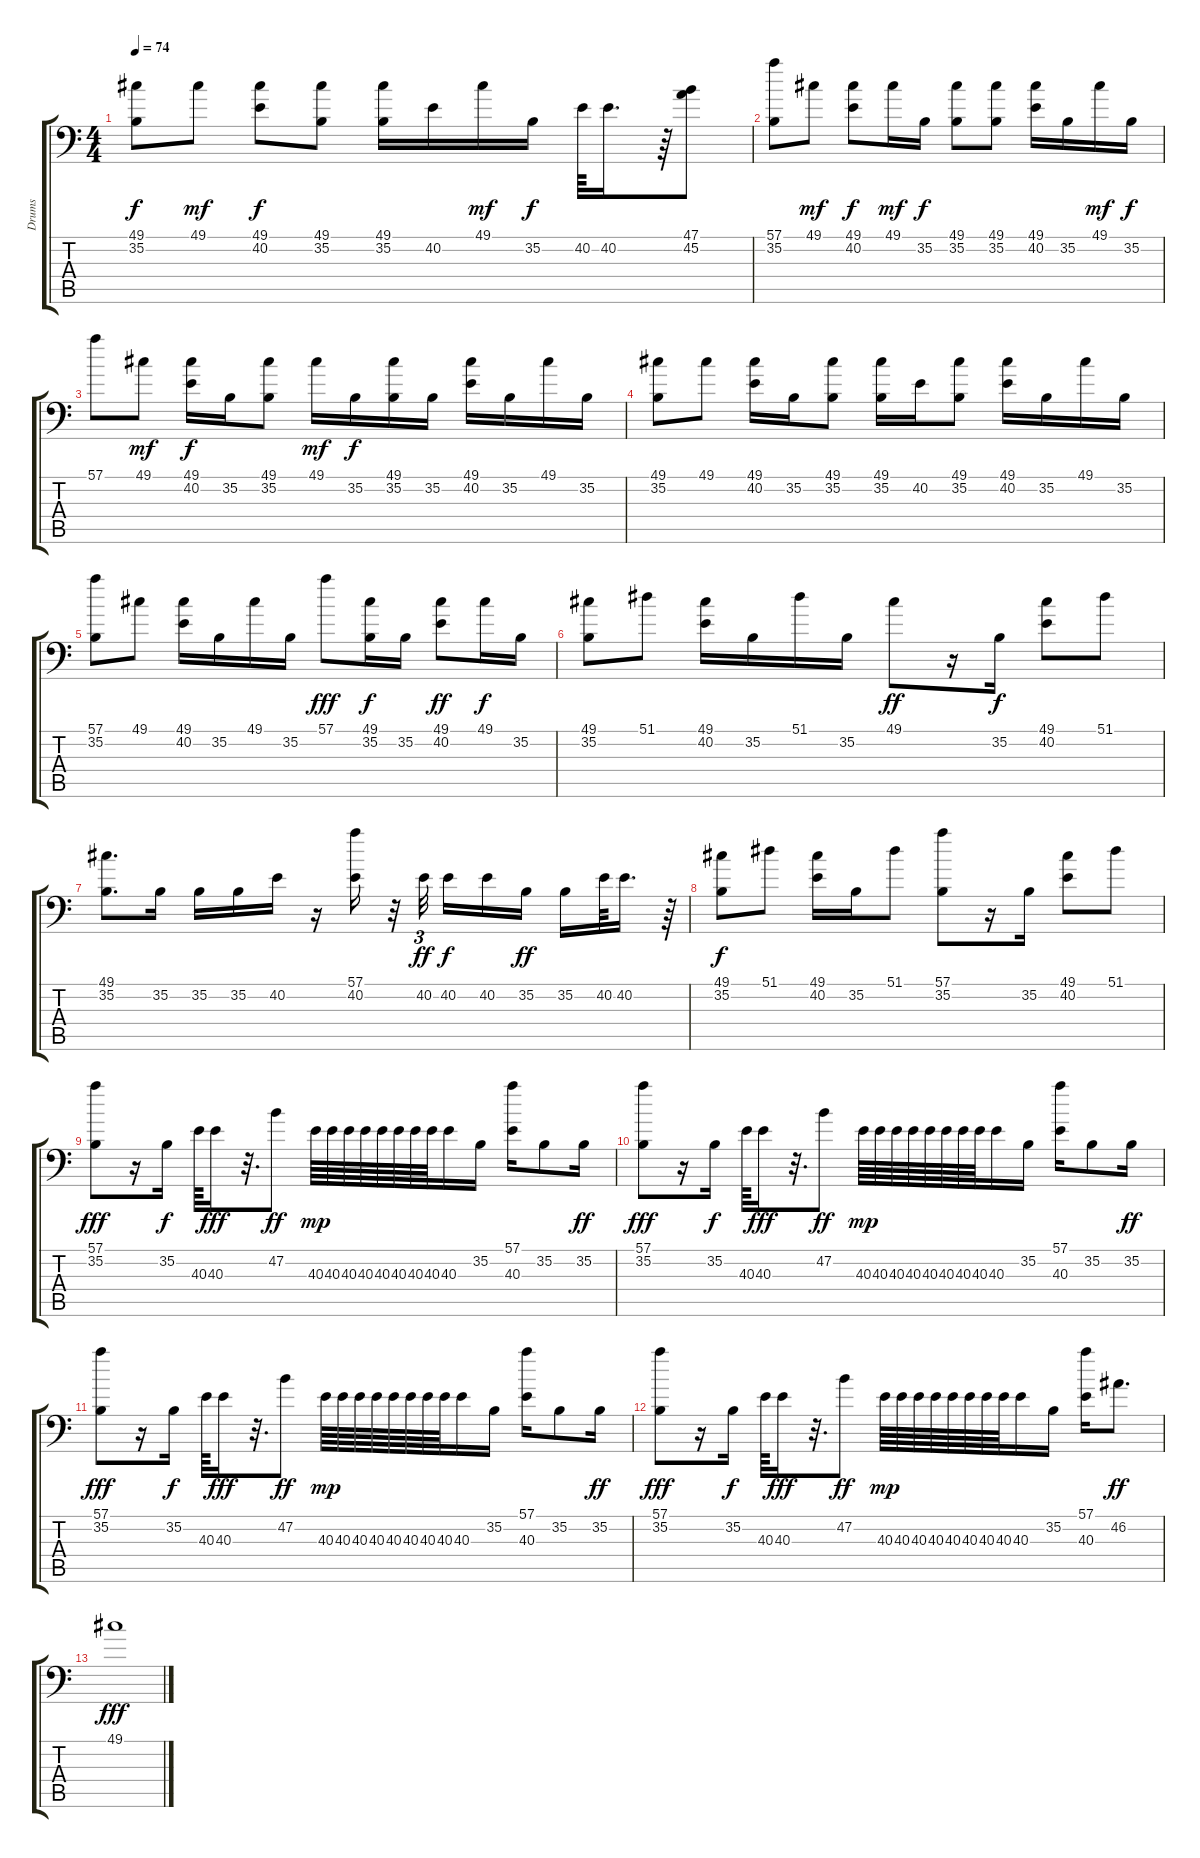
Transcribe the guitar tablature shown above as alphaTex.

\track ("Drums" "Drums") {instrument acousticgrandpiano}
\staff {score tabs}
\tuning (C-1 C-1 C-1 C-1 C-1 C-1) {hide}
\ts (4 4)
\tempo 74
\clef f4
\ks c
(49.1 35.2).8{dy f} 49.1.8{dy mf} (49.1 40.2).8{dy f} (49.1 35.2).8 (49.1 35.2).16 40.2.16 49.1.16{dy mf} 35.2.16{dy f} 40.2.64 40.2.16{d} r.64 (47.1 45.2).8 |
(57.1 35.2).8 49.1.8{dy mf} (49.1 40.2).8{dy f} 49.1.16{dy mf} 35.2.16{dy f} (49.1 35.2).8 (49.1 35.2).8 (49.1 40.2).16 35.2.16 49.1.16{dy mf} 35.2.16{dy f} |
57.1.8 49.1.8{dy mf} (49.1 40.2).16{dy f} 35.2.16 (49.1 35.2).8 49.1.16{dy mf} 35.2.16{dy f} (49.1 35.2).16 35.2.16 (49.1 40.2).16 35.2.16 49.1.16 35.2.16 |
(49.1 35.2).8 49.1.8 (49.1 40.2).16 35.2.16 (49.1 35.2).8 (49.1 35.2).16 40.2.16 (49.1 35.2).8 (49.1 40.2).16 35.2.16 49.1.16 35.2.16 |
(57.1 35.2).8 49.1.8 (49.1 40.2).16 35.2.16 49.1.16 35.2.16 57.1.8{dy fff} (49.1 35.2).16{dy f} 35.2.16 (49.1 40.2).8{dy ff} 49.1.16{dy f} 35.2.16 |
(49.1 35.2).8 51.1.8 (49.1 40.2).16 35.2.16 51.1.16 35.2.16 49.1.8{dy ff} r.16 35.2.16{dy f} (49.1 40.2).8 51.1.8 |
(49.1 35.2).8{d} 35.2.16 35.2.16 35.2.16 40.2.16 r.16 (57.1 40.2).16 r.32 40.2.32{tu (3 2) dy ff} 40.2.16{dy f} 40.2.16 35.2.16{dy ff} 35.2.16 40.2.64 40.2.16{d} r.64 |
(49.1 35.2).8{dy f} 51.1.8 (49.1 40.2).16 35.2.16 51.1.8 (57.1 35.2).8 r.16 35.2.16 (49.1 40.2).8 51.1.8 |
(57.1 35.2).8{dy fff} r.16 35.2.16{dy f} 40.3.64 40.3.16{dy fff} r.32{d} 47.2.8{dy ff} 40.3.64{dy mp} 40.3.64 40.3.64 40.3.64 40.3.64 40.3.64 40.3.64 40.3.64 40.3.16 35.2.16 (57.1 40.3).16 35.2.8 35.2.16{dy ff} |
(57.1 35.2).8{dy fff} r.16 35.2.16{dy f} 40.3.64 40.3.16{dy fff} r.32{d} 47.2.8{dy ff} 40.3.64{dy mp} 40.3.64 40.3.64 40.3.64 40.3.64 40.3.64 40.3.64 40.3.64 40.3.16 35.2.16 (57.1 40.3).16 35.2.8 35.2.16{dy ff} |
(57.1 35.2).8{dy fff} r.16 35.2.16{dy f} 40.3.64 40.3.16{dy fff} r.32{d} 47.2.8{dy ff} 40.3.64{dy mp} 40.3.64 40.3.64 40.3.64 40.3.64 40.3.64 40.3.64 40.3.64 40.3.16 35.2.16 (57.1 40.3).16 35.2.8 35.2.16{dy ff} |
(57.1 35.2).8{dy fff} r.16 35.2.16{dy f} 40.3.64 40.3.16{dy fff} r.32{d} 47.2.8{dy ff} 40.3.64{dy mp} 40.3.64 40.3.64 40.3.64 40.3.64 40.3.64 40.3.64 40.3.64 40.3.16 35.2.16 (57.1 40.3).16 46.2.8{d dy ff} |
49.1.1{dy fff}
